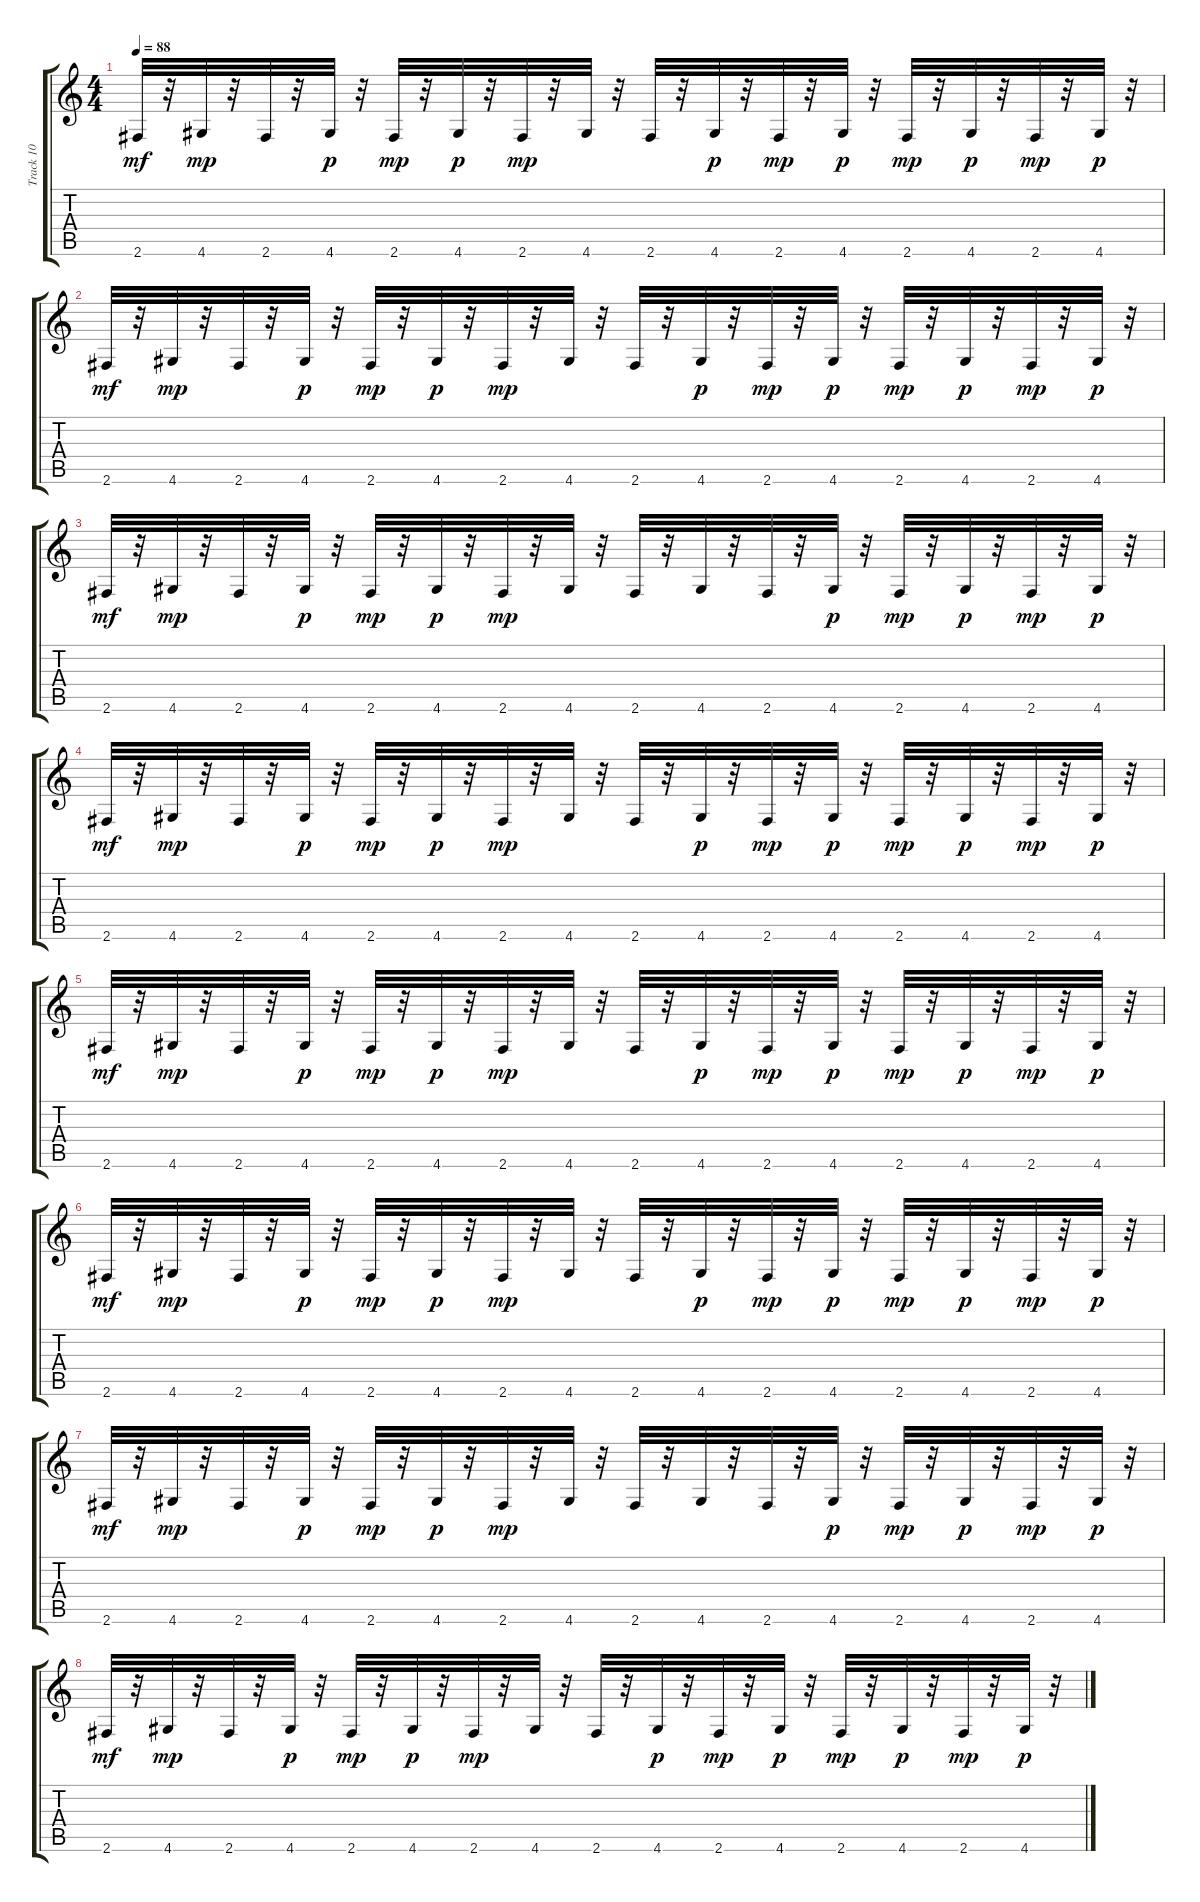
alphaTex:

\track ("Track 10" "Track 10") {instrument acousticguitarsteel}
\staff {score tabs}
\tuning (E4 B3 G3 D3 A2 E2) {hide}
\ts (4 4)
\tempo 88
\clef g2
\ks c
2.6.32{dy mf} r.32 4.6.32{dy mp} r.32 2.6.32 r.32 4.6.32{dy p} r.32 2.6.32{dy mp} r.32 4.6.32{dy p} r.32 2.6.32{dy mp} r.32 4.6.32 r.32 2.6.32 r.32 4.6.32{dy p} r.32 2.6.32{dy mp} r.32 4.6.32{dy p} r.32 2.6.32{dy mp} r.32 4.6.32{dy p} r.32 2.6.32{dy mp} r.32 4.6.32{dy p} r.32 |
2.6.32{dy mf} r.32 4.6.32{dy mp} r.32 2.6.32 r.32 4.6.32{dy p} r.32 2.6.32{dy mp} r.32 4.6.32{dy p} r.32 2.6.32{dy mp} r.32 4.6.32 r.32 2.6.32 r.32 4.6.32{dy p} r.32 2.6.32{dy mp} r.32 4.6.32{dy p} r.32 2.6.32{dy mp} r.32 4.6.32{dy p} r.32 2.6.32{dy mp} r.32 4.6.32{dy p} r.32 |
2.6.32{dy mf} r.32 4.6.32{dy mp} r.32 2.6.32 r.32 4.6.32{dy p} r.32 2.6.32{dy mp} r.32 4.6.32{dy p} r.32 2.6.32{dy mp} r.32 4.6.32 r.32 2.6.32 r.32 4.6.32 r.32 2.6.32 r.32 4.6.32{dy p} r.32 2.6.32{dy mp} r.32 4.6.32{dy p} r.32 2.6.32{dy mp} r.32 4.6.32{dy p} r.32 |
2.6.32{dy mf} r.32 4.6.32{dy mp} r.32 2.6.32 r.32 4.6.32{dy p} r.32 2.6.32{dy mp} r.32 4.6.32{dy p} r.32 2.6.32{dy mp} r.32 4.6.32 r.32 2.6.32 r.32 4.6.32{dy p} r.32 2.6.32{dy mp} r.32 4.6.32{dy p} r.32 2.6.32{dy mp} r.32 4.6.32{dy p} r.32 2.6.32{dy mp} r.32 4.6.32{dy p} r.32 |
2.6.32{dy mf} r.32 4.6.32{dy mp} r.32 2.6.32 r.32 4.6.32{dy p} r.32 2.6.32{dy mp} r.32 4.6.32{dy p} r.32 2.6.32{dy mp} r.32 4.6.32 r.32 2.6.32 r.32 4.6.32{dy p} r.32 2.6.32{dy mp} r.32 4.6.32{dy p} r.32 2.6.32{dy mp} r.32 4.6.32{dy p} r.32 2.6.32{dy mp} r.32 4.6.32{dy p} r.32 |
2.6.32{dy mf} r.32 4.6.32{dy mp} r.32 2.6.32 r.32 4.6.32{dy p} r.32 2.6.32{dy mp} r.32 4.6.32{dy p} r.32 2.6.32{dy mp} r.32 4.6.32 r.32 2.6.32 r.32 4.6.32{dy p} r.32 2.6.32{dy mp} r.32 4.6.32{dy p} r.32 2.6.32{dy mp} r.32 4.6.32{dy p} r.32 2.6.32{dy mp} r.32 4.6.32{dy p} r.32 |
2.6.32{dy mf} r.32 4.6.32{dy mp} r.32 2.6.32 r.32 4.6.32{dy p} r.32 2.6.32{dy mp} r.32 4.6.32{dy p} r.32 2.6.32{dy mp} r.32 4.6.32 r.32 2.6.32 r.32 4.6.32 r.32 2.6.32 r.32 4.6.32{dy p} r.32 2.6.32{dy mp} r.32 4.6.32{dy p} r.32 2.6.32{dy mp} r.32 4.6.32{dy p} r.32 |
2.6.32{dy mf} r.32 4.6.32{dy mp} r.32 2.6.32 r.32 4.6.32{dy p} r.32 2.6.32{dy mp} r.32 4.6.32{dy p} r.32 2.6.32{dy mp} r.32 4.6.32 r.32 2.6.32 r.32 4.6.32{dy p} r.32 2.6.32{dy mp} r.32 4.6.32{dy p} r.32 2.6.32{dy mp} r.32 4.6.32{dy p} r.32 2.6.32{dy mp} r.32 4.6.32{dy p} r.32
